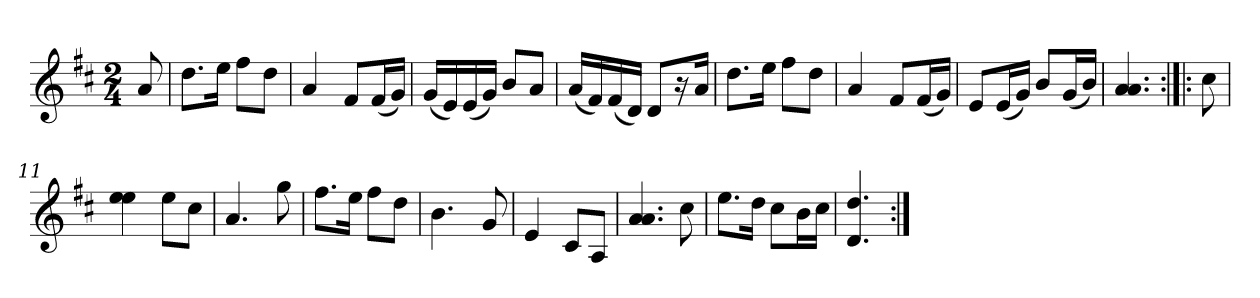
**kern
*part1
*staff1
*clefG2
*k[f#c#]
*D:
*M2/4
=1
8a/
=2
8.dd\L
16ee\Jk
8ff#\L
8dd\J
=3
4a/
8f#/L
(<16f#/L
16g/JJ)
=4
(<16g/LL
16e/)
(<16e/
16g/JJ)
8b/L
8a/J
=5
(<16a/LL
16f#/)
(<16f#/
16d/JJ)
8d/L
16r
16a/Jk
=6
8.dd\L
16ee\Jk
8ff#\L
8dd\J
=7
4a/
8f#/L
(<16f#/L
16g/JJ)
=8
8e/L
(<16e/L
16g/JJ)
8b/L
(<16g/L
16b/JJ)
=9
4.a/ 4.a/
=10:|!|:
8cc#\
!!LO:LB:g=z
=11
4ee\ 4ee\
8ee\L
8cc#\J
=12
4.a/
8gg\
=13
8.ff#\L
16ee\Jk
8ff#\L
8dd\J
=14
4.b\
8g/
=15
4e/
8c#/L
8A/J
=16
4.a/ 4.a/
8cc#\
=17
8.ee\L
16dd\Jk
8cc#\L
16b\L
16cc#\JJ
=18
4.d/ 4.dd/
=:|!
*-
